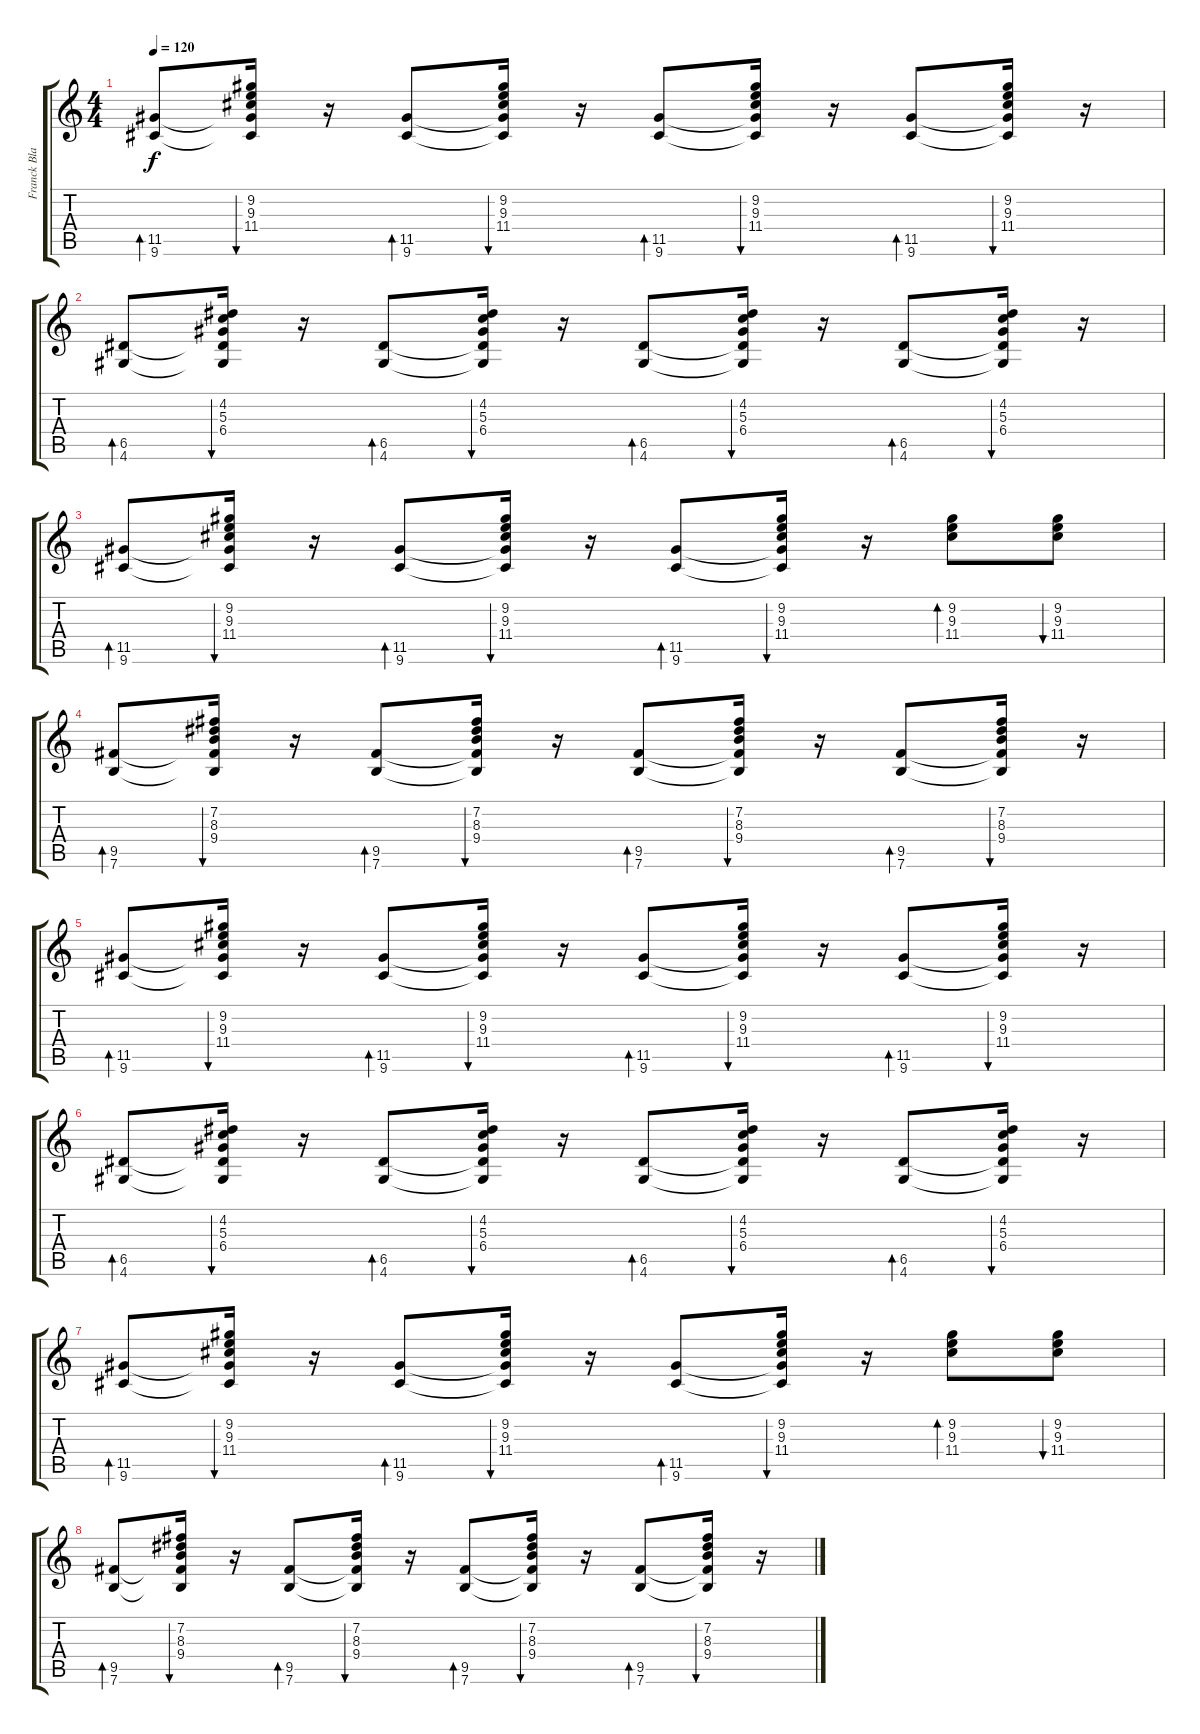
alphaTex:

\track ("Franck Black" "Franck Bla") {instrument acousticguitarsteel}
\staff {score tabs}
\tuning (E4 B3 G3 D3 A2 E2) {hide}
\ts (4 4)
\tempo 120
\clef g2
\ks c
(11.5 9.6).8{bd 60 dy f} (9.2 9.3 11.4 11.5{t} 9.6{t}).16{bu 60} r.16 (11.5 9.6).8{bd 60} (9.2 9.3 11.4 11.5{t} 9.6{t}).16{bu 60} r.16 (11.5 9.6).8{bd 60} (9.2 9.3 11.4 11.5{t} 9.6{t}).16{bu 60} r.16 (11.5 9.6).8{bd 60} (9.2 9.3 11.4 11.5{t} 9.6{t}).16{bu 60} r.16 |
(6.5 4.6).8{bd 60} (4.2 5.3 6.4 6.5{t} 4.6{t}).16{bu 60} r.16 (6.5 4.6).8{bd 60} (4.2 5.3 6.4 6.5{t} 4.6{t}).16{bu 60} r.16 (6.5 4.6).8{bd 60} (4.2 5.3 6.4 6.5{t} 4.6{t}).16{bu 60} r.16 (6.5 4.6).8{bd 60} (4.2 5.3 6.4 6.5{t} 4.6{t}).16{bu 60} r.16 |
(11.5 9.6).8{bd 60} (9.2 9.3 11.4 11.5{t} 9.6{t}).16{bu 60} r.16 (11.5 9.6).8{bd 60} (9.2 9.3 11.4 11.5{t} 9.6{t}).16{bu 60} r.16 (11.5 9.6).8{bd 60} (9.2 9.3 11.4 11.5{t} 9.6{t}).16{bu 60} r.16 (9.2 9.3 11.4).8{bd 60} (9.2 9.3 11.4).8{bu 60} |
(9.5 7.6).8{bd 60} (7.2 8.3 9.4 9.5{t} 7.6{t}).16{bu 60} r.16 (9.5 7.6).8{bd 60} (7.2 8.3 9.4 9.5{t} 7.6{t}).16{bu 60} r.16 (9.5 7.6).8{bd 60} (7.2 8.3 9.4 9.5{t} 7.6{t}).16{bu 60} r.16 (9.5 7.6).8{bd 60} (7.2 8.3 9.4 9.5{t} 7.6{t}).16{bu 60} r.16 |
(11.5 9.6).8{bd 60} (9.2 9.3 11.4 11.5{t} 9.6{t}).16{bu 60} r.16 (11.5 9.6).8{bd 60} (9.2 9.3 11.4 11.5{t} 9.6{t}).16{bu 60} r.16 (11.5 9.6).8{bd 60} (9.2 9.3 11.4 11.5{t} 9.6{t}).16{bu 60} r.16 (11.5 9.6).8{bd 60} (9.2 9.3 11.4 11.5{t} 9.6{t}).16{bu 60} r.16 |
(6.5 4.6).8{bd 60} (4.2 5.3 6.4 6.5{t} 4.6{t}).16{bu 60} r.16 (6.5 4.6).8{bd 60} (4.2 5.3 6.4 6.5{t} 4.6{t}).16{bu 60} r.16 (6.5 4.6).8{bd 60} (4.2 5.3 6.4 6.5{t} 4.6{t}).16{bu 60} r.16 (6.5 4.6).8{bd 60} (4.2 5.3 6.4 6.5{t} 4.6{t}).16{bu 60} r.16 |
(11.5 9.6).8{bd 60} (9.2 9.3 11.4 11.5{t} 9.6{t}).16{bu 60} r.16 (11.5 9.6).8{bd 60} (9.2 9.3 11.4 11.5{t} 9.6{t}).16{bu 60} r.16 (11.5 9.6).8{bd 60} (9.2 9.3 11.4 11.5{t} 9.6{t}).16{bu 60} r.16 (9.2 9.3 11.4).8{bd 60} (9.2 9.3 11.4).8{bu 60} |
(9.5 7.6).8{bd 60} (7.2 8.3 9.4 9.5{t} 7.6{t}).16{bu 60} r.16 (9.5 7.6).8{bd 60} (7.2 8.3 9.4 9.5{t} 7.6{t}).16{bu 60} r.16 (9.5 7.6).8{bd 60} (7.2 8.3 9.4 9.5{t} 7.6{t}).16{bu 60} r.16 (9.5 7.6).8{bd 60} (7.2 8.3 9.4 9.5{t} 7.6{t}).16{bu 60} r.16
